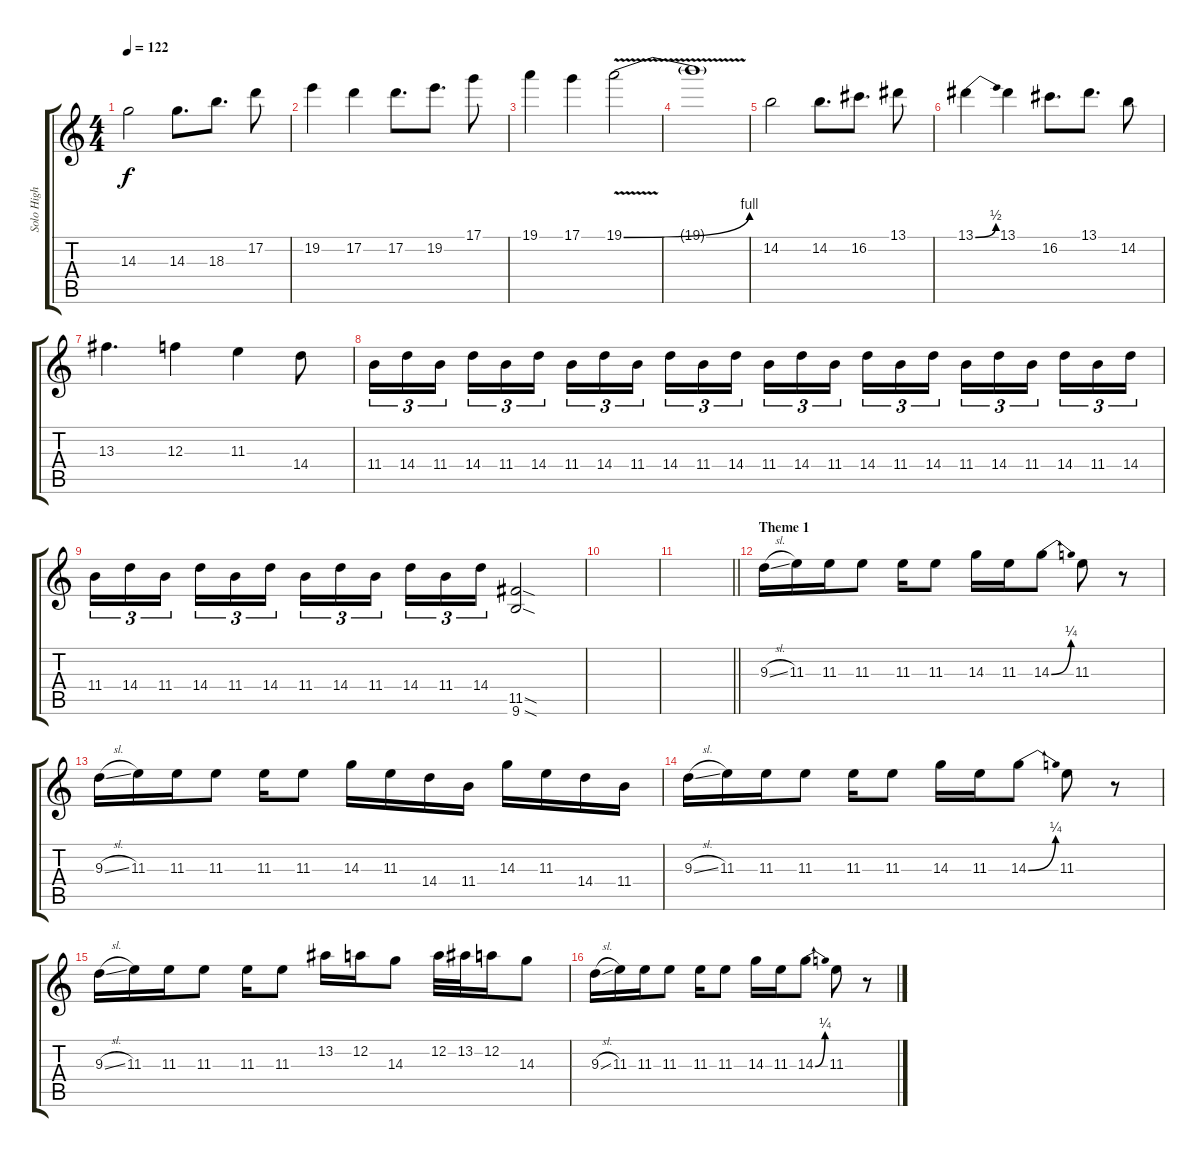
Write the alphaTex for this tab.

\track ("Solo High" "Solo High") {instrument distortionguitar}
\staff {score tabs}
\tuning (D4 A3 F3 C3 G2 D2) {hide}
\ts (4 4)
\tempo 122
\clef g2
\ks c
14.3.2{dy f} 14.3.8{d} 18.3.8{d} 17.2.8 |
19.2.4 17.2.4 17.2.8{d} 19.2.8{d} 17.1.8 |
19.1.4 17.1.4 19.1{be (bend 0 0 60 4) v}.2 |
19.1{t}.1 |
14.2.2 14.2.8{d} 16.2.8{d} 13.1.8 |
13.1{be (bend 0 0 60 2)}.4 13.1.4 16.2.8{d} 13.1.8{d} 14.2.8 |
13.3.4{d} 12.3.4 11.3.4 14.4.8 |
11.4.16{tu (3 2)} 14.4.16{tu (3 2)} 11.4.16{tu (3 2) beam splitsecondary} 14.4.16{tu (3 2)} 11.4.16{tu (3 2)} 14.4.16{tu (3 2)} 11.4.16{tu (3 2)} 14.4.16{tu (3 2)} 11.4.16{tu (3 2) beam splitsecondary} 14.4.16{tu (3 2)} 11.4.16{tu (3 2)} 14.4.16{tu (3 2)} 11.4.16{tu (3 2)} 14.4.16{tu (3 2)} 11.4.16{tu (3 2) beam splitsecondary} 14.4.16{tu (3 2)} 11.4.16{tu (3 2)} 14.4.16{tu (3 2)} 11.4.16{tu (3 2)} 14.4.16{tu (3 2)} 11.4.16{tu (3 2) beam splitsecondary} 14.4.16{tu (3 2)} 11.4.16{tu (3 2)} 14.4.16{tu (3 2)} |
11.4.16{tu (3 2)} 14.4.16{tu (3 2)} 11.4.16{tu (3 2) beam splitsecondary} 14.4.16{tu (3 2)} 11.4.16{tu (3 2)} 14.4.16{tu (3 2)} 11.4.16{tu (3 2)} 14.4.16{tu (3 2)} 11.4.16{tu (3 2) beam splitsecondary} 14.4.16{tu (3 2)} 11.4.16{tu (3 2)} 14.4.16{tu (3 2)} (11.5{sod} 9.6{sod}).2 |
|
\barLineRight lightlight
|
\section ("" "Theme 1")
9.3{sl}.16 11.3.16 11.3.16 11.3.8 11.3.16 11.3.8 14.3.16 11.3.16 14.3{be (bend 0 0 60 1)}.8 11.3.8 r.8 |
9.3{sl}.16 11.3.16 11.3.16 11.3.8 11.3.16 11.3.8 14.3.16 11.3.16 14.4.16 11.4.16 14.3.16 11.3.16 14.4.16 11.4.16 |
9.3{sl}.16 11.3.16 11.3.16 11.3.8 11.3.16 11.3.8 14.3.16 11.3.16 14.3{be (bend 0 0 60 1)}.8 11.3.8 r.8 |
9.3{sl}.16 11.3.16 11.3.16 11.3.8 11.3.16 11.3.8 13.2.16 12.2.16 14.3.8 12.2.32 13.2.32 12.2.16 14.3.8 |
9.3{sl}.16 11.3.16 11.3.16 11.3.8 11.3.16 11.3.8 14.3.16 11.3.16 14.3{be (bend 0 0 60 1)}.8 11.3.8 r.8
